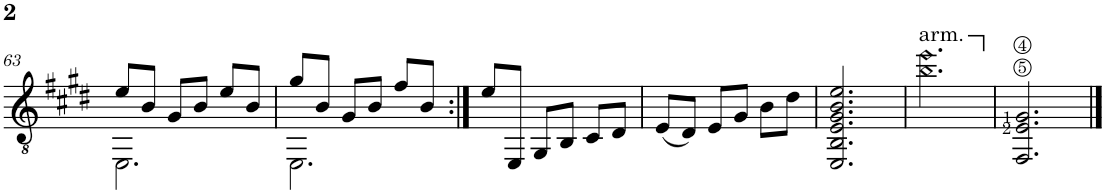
**kern
*part1
*staff1
*I"Classical Guitar
*I'Guit.
!!LO:PB:g=z
*clefGv2
*k[f#c#g#d#]
*M3/4
=63
*^
8e/L	2.EE\
8B/J	.
8G#/L	.
8B/J	.
8e/L	.
8B/J	.
=64	=64
8g#/L	2.EE\
8B/J	.
8G#/L	.
8B/J	.
8f#/L	.
8B/J	.
*v	*v
=65:|!
8e/L
8EE/J
8GG#/L
8BB/J
8C#/L
8D#/J
=66
(8E/L
8D#/J)
8E/L
8G#/J
8B\L
8d#\J
=67
2.EE/ 2.BB/ 2.E/ 2.G#/ 2.B/ 2.e/
=68
!LO:TX:a:t=arm.
!LO:N:n=1:head=diamond
!LO:N:n=2:head=diamond
2.b\ 2.ee\
=69
2.FF#/ 2.E/ 2.G#/
==
*-
